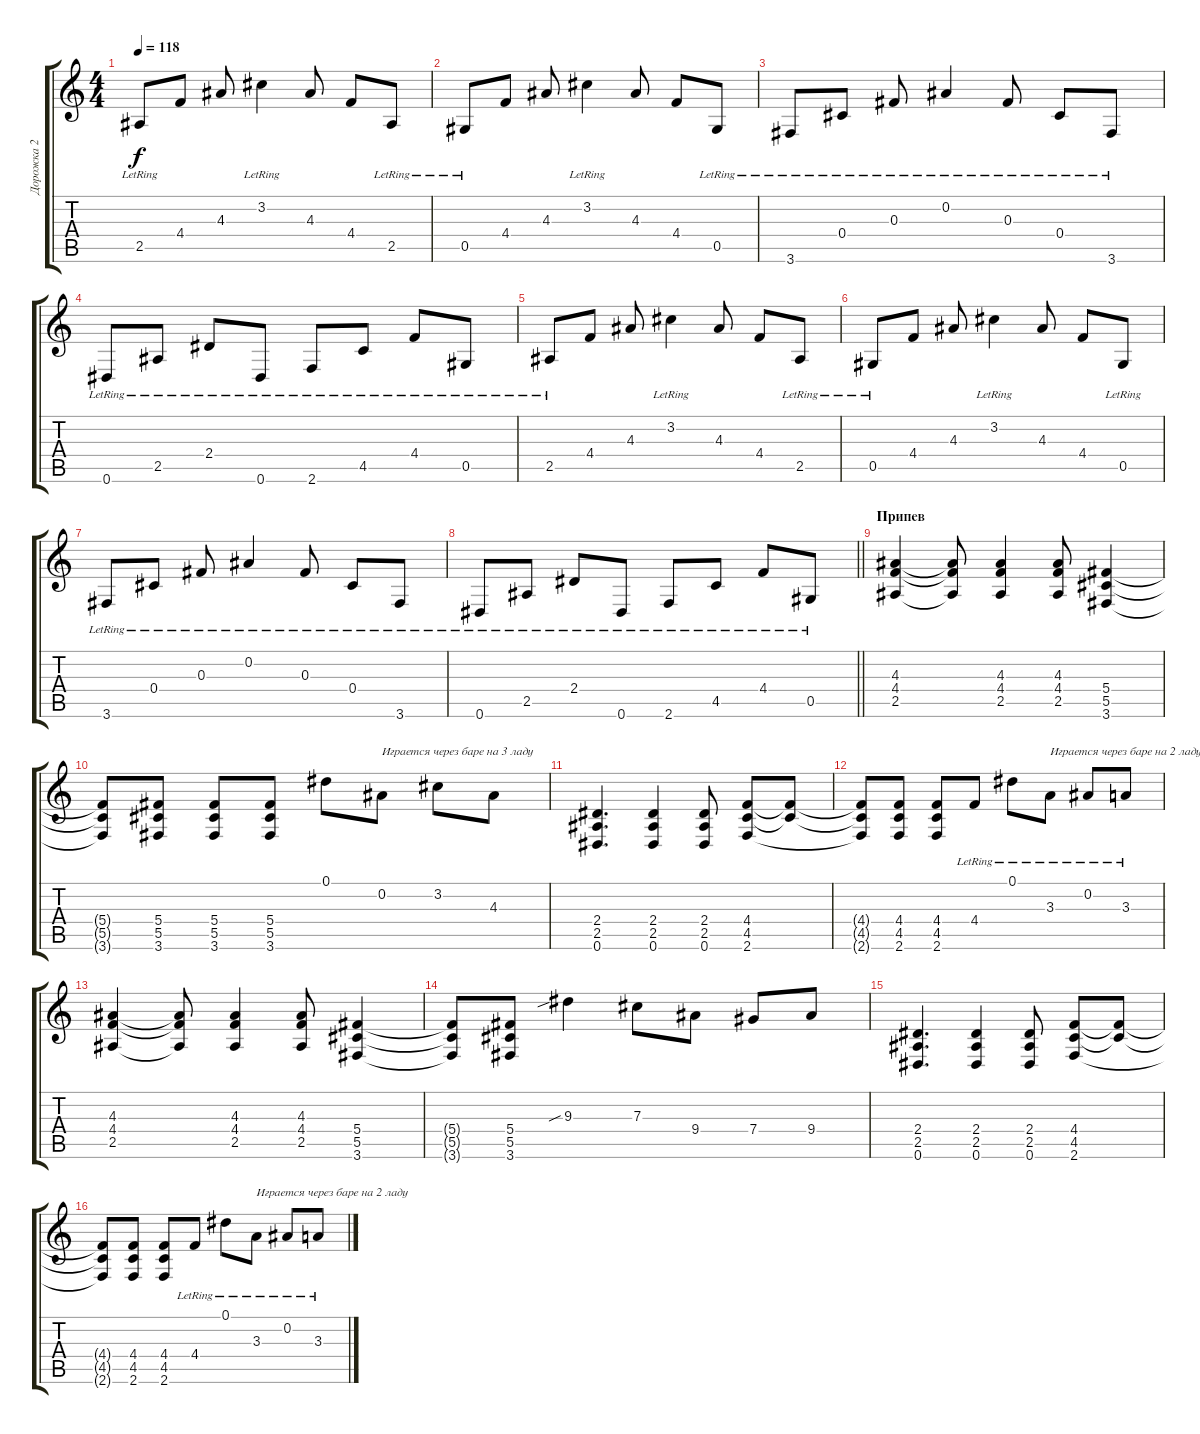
\track ("Дорожка 2" "Дорожка 2") {instrument electricguitarjazz}
\staff {score tabs}
\tuning (Eb4 Bb3 Gb3 Db3 Ab2 Eb2) {hide}
\ts (4 4)
\tempo 118
\clef g2
\ks c
2.5{lr}.8{dy f} 4.4.8 4.3.8 3.2{lr}.4 4.3.8 4.4.8 2.5{lr}.8 |
0.5{lr}.8 4.4.8 4.3.8 3.2{lr}.4 4.3.8 4.4.8 0.5{lr}.8 |
3.6{lr}.8 0.4{lr}.8 0.3{lr}.8 0.2{lr}.4 0.3{lr}.8 0.4{lr}.8 3.6{lr}.8 |
0.6{lr}.8 2.5{lr}.8 2.4{lr}.8 0.6{lr}.8 2.6{lr}.8 4.5{lr}.8 4.4{lr}.8 0.5{lr}.8 |
2.5{lr}.8 4.4.8 4.3.8 3.2{lr}.4 4.3.8 4.4.8 2.5{lr}.8 |
0.5{lr}.8 4.4.8 4.3.8 3.2{lr}.4 4.3.8 4.4.8 0.5{lr}.8 |
3.6{lr}.8 0.4{lr}.8 0.3{lr}.8 0.2{lr}.4 0.3{lr}.8 0.4{lr}.8 3.6{lr}.8 |
\barLineRight lightlight
0.6{lr}.8 2.5{lr}.8 2.4{lr}.8 0.6{lr}.8 2.6{lr}.8 4.5{lr}.8 4.4{lr}.8 0.5{lr}.8 |
\section ("" "Припев")
(4.3 4.4 2.5).4 (4.3{t} 4.4{t} 2.5{t}).8 (4.3 4.4 2.5).4 (4.3 4.4 2.5).8 (5.4 5.5 3.6).4 |
(5.4{t} 5.5{t} 3.6{t}).8 (5.4 5.5 3.6).8 (5.4 5.5 3.6).8 (5.4 5.5 3.6).8 0.1.8 0.2.8{txt "Играется через баре на 3 ладу"} 3.2.8 4.3.8 |
(2.4 2.5 0.6).4{d} (2.4 2.5 0.6).4 (2.4 2.5 0.6).8 (4.4 4.5 2.6).8 (4.4{t} 4.5{t}).8 |
(4.4{t} 4.5{t} 2.6{t}).8 (4.4 4.5 2.6).8 (4.4 4.5 2.6).8 4.4{lr}.8 0.1{lr}.8 3.3{lr}.8{txt "Играется через баре на 2 ладу"} 0.2{lr}.8 3.3{lr}.8 |
(4.3 4.4 2.5).4 (4.3{t} 4.4{t} 2.5{t}).8 (4.3 4.4 2.5).4 (4.3 4.4 2.5).8 (5.4 5.5 3.6).4 |
(5.4{t} 5.5{t} 3.6{t}).8 (5.4 5.5 3.6).8 9.3{sib}.4 7.3.8 9.4.8 7.4.8 9.4.8 |
(2.4 2.5 0.6).4{d} (2.4 2.5 0.6).4 (2.4 2.5 0.6).8 (4.4 4.5 2.6).8 (4.4{t} 4.5{t}).8 |
(4.4{t} 4.5{t} 2.6{t}).8 (4.4 4.5 2.6).8 (4.4 4.5 2.6).8 4.4{lr}.8 0.1{lr}.8 3.3{lr}.8{txt "Играется через баре на 2 ладу"} 0.2{lr}.8 3.3{lr}.8
